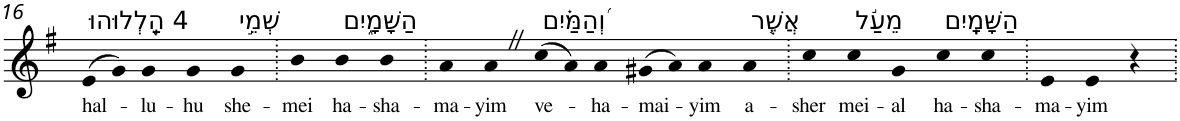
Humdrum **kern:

**kern	**text
*part1	*part1
*staff1	*staff1
*I"Piano	*
*I'Pno	*
!!LO:PB:g=z
*clefG2	*
*k[f#]	*
*G:	*
=16	=16
!LO:TX:a:t=4 הַֽ֭לְלוּהוּ	!
!	!LO:LY:b
(>8e	hal-
8g)	.
!	!LO:LY:b
4g	-lu-
!	!LO:LY:b
4g	-hu
!LO:TX:a:t=שְׁמֵ֣י	!
!	!LO:LY:b
4g	she-
=17.	=17.
!	!LO:LY:b
4b	-mei
!LO:TX:a:t=הַשָּׁמָ֑יִם	!
!	!LO:LY:b
4b	ha-
!	!LO:LY:b
4b	-sha-
=18.	=18.
!	!LO:LY:b
4a	-ma-
!	!LO:LY:b
4aZ	-yim
!LO:TX:a:t=וְ֝הַמַּ֗יִם	!
!	!LO:LY:b
(>8cc	ve-
8a)	.
!	!LO:LY:b
4a	-ha-
!	!LO:LY:b
(>8g#X	-mai-
8a)	.
!	!LO:LY:b
4a	-yim
!LO:TX:a:t=אֲשֶׁ֤ר	!
!	!LO:LY:b
4a	a-
=19.	=19.
!	!LO:LY:b
4cc	-sher
!LO:TX:a:t=מֵעַ֬ל	!
!	!LO:LY:b
4cc	mei-
!	!LO:LY:b
4g	-al
!LO:TX:a:t=הַשָּׁמָֽיִם	!
!	!LO:LY:b
4cc	ha-
!	!LO:LY:b
4cc	-sha-
=20.	=20.
!	!LO:LY:b
4e	-ma-
!	!LO:LY:b
4e	-yim
4r	.
=.	=.
*-	*-
